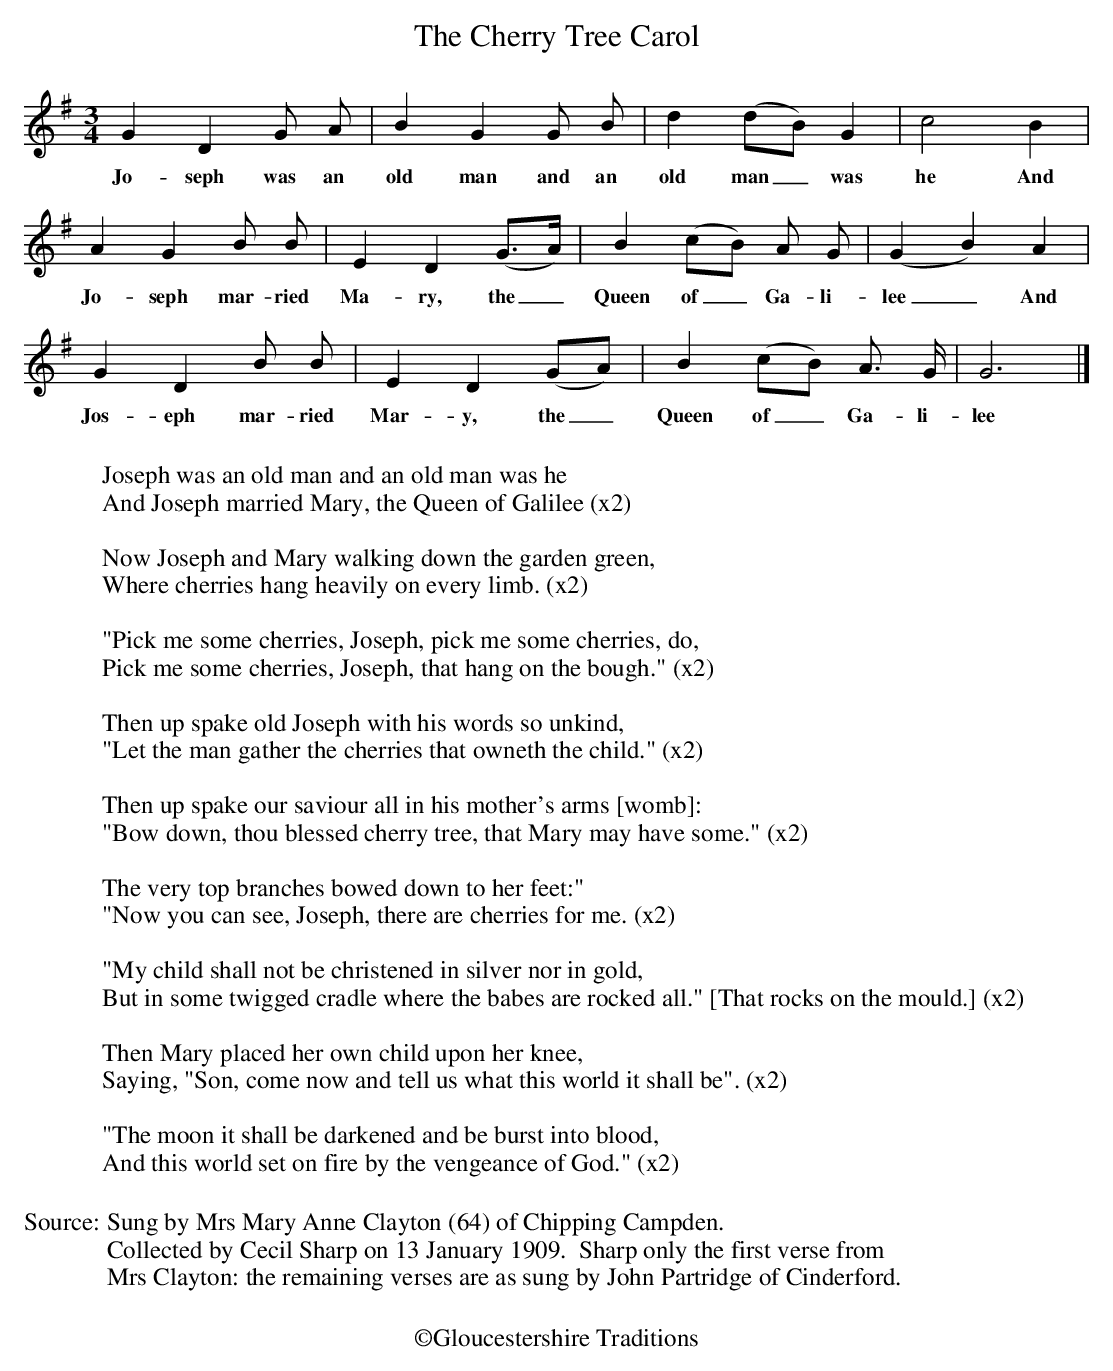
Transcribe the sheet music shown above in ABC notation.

X:1
T:The Cherry Tree Carol
M:3/4
L:1/8
K:G
G2 D2 G A | B2 G2 G B | d2 (dB) G2 | c4 B2 |
w: Jo-seph was an old man and an old man_ was he And
A2 G2 B B |E2 D2 (G>A) | B2 (cB) A G | (G2 B2) A2 |
w: Jo-seph mar-ried Ma-ry, the_ Queen of_ Ga-li-lee_ And
G2 D2 B B |E2 D2 (GA) | B2 (cB) A >G | G6 |]
w: Jos-eph mar-ried Mar-y, the_ Queen of_ Ga-li-lee
W:
W: Joseph was an old man and an old man was he
W: And Joseph married Mary, the Queen of Galilee (x2)
W:
W:Now Joseph and Mary walking down the garden green,
W:Where cherries hang heavily on every limb. (x2)
W:
W:"Pick me some cherries, Joseph, pick me some cherries, do,
W:Pick me some cherries, Joseph, that hang on the bough." (x2)
W:
W:Then up spake old Joseph with his words so unkind,
W:"Let the man gather the cherries that owneth the child." (x2)
W:
W:Then up spake our saviour all in his mother's arms [womb]:
W:"Bow down, thou blessed cherry tree, that Mary may have some." (x2)
W:
W:The very top branches bowed down to her feet:"
W:"Now you can see, Joseph, there are cherries for me. (x2)
W:
W:"My child shall not be christened in silver nor in gold,
W:But in some twigged cradle where the babes are rocked all." [That rocks on the mould.] (x2)
W:
W:Then Mary placed her own child upon her knee,
W:Saying, "Son, come now and tell us what this world it shall be". (x2)
W:
W:"The moon it shall be darkened and be burst into blood,
W:And this world set on fire by the vengeance of God." (x2)
W:
